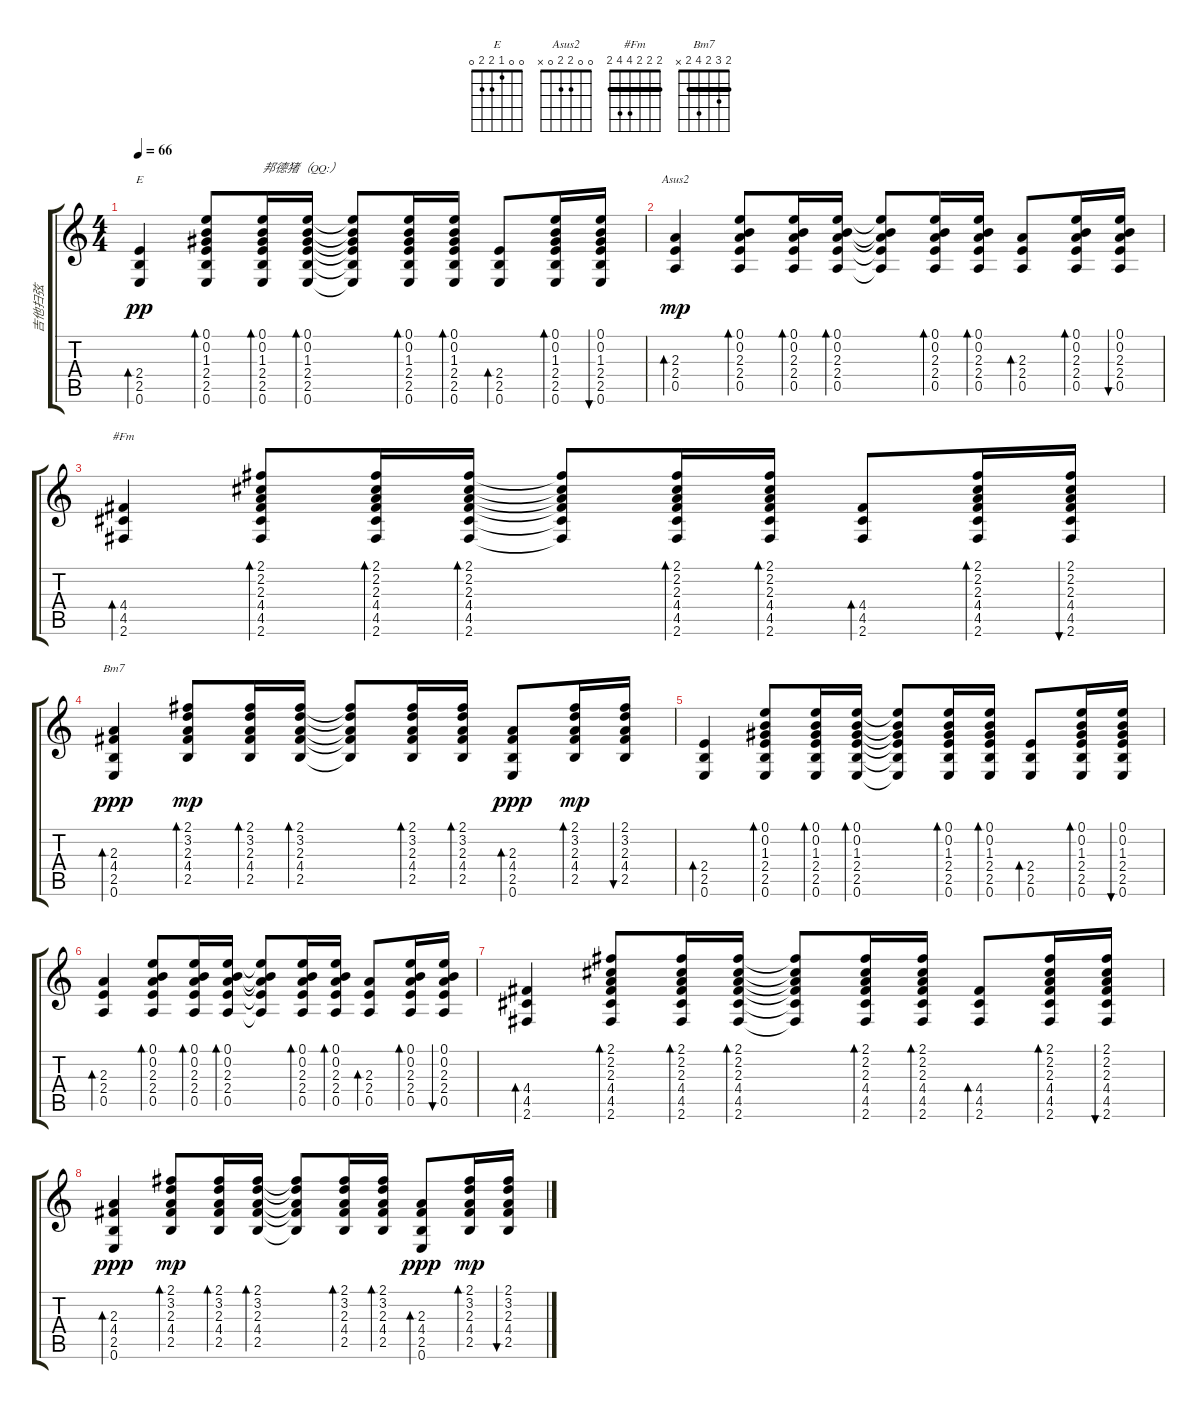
\track ("吉他扫弦" "吉他扫弦") {instrument acousticguitarsteel}
\staff {score tabs}
\tuning (E4 B3 G3 D3 A2 E2) {hide}
\chord ("E" 0 0 1 2 2 0)
\chord ("Asus2" 0 0 2 2 0 x)
\chord ("#Fm" 2 2 2 4 4 2) {barre 2}
\chord ("Bm7" 2 3 2 4 2 x) {barre 2}
\ts (4 4)
\tempo 66
\clef g2
\ks c
(2.4 2.5 0.6).4{bd 60 ch "E" dy pp} (0.1 0.2 1.3 2.4 2.5 0.6).8{bd 30} (0.1 0.2 1.3 2.4 2.5 0.6).16{bd 30 txt "邦德猪（QQ:）"} (0.1 0.2 1.3 2.4 2.5 0.6).16{bd 30} (0.1{t} 0.2{t} 1.3{t} 2.4{t} 2.5{t} 0.6{t}).8 (0.1 0.2 1.3 2.4 2.5 0.6).16{bd 30} (0.1 0.2 1.3 2.4 2.5 0.6).16{bd 30} (2.4 2.5 0.6).8{bd 30} (0.1 0.2 1.3 2.4 2.5 0.6).16{bd 30} (0.1 0.2 1.3 2.4 2.5 0.6).16{bu 30} |
(2.3 2.4 0.5).4{bd 60 ch "Asus2" dy mp} (0.1 0.2 2.3 2.4 0.5).8{bd 30} (0.1 0.2 2.3 2.4 0.5).16{bd 30} (0.1 0.2 2.3 2.4 0.5).16{bd 30} (0.1{t} 0.2{t} 2.3{t} 2.4{t} 0.5{t}).8 (0.1 0.2 2.3 2.4 0.5).16{bd 30} (0.1 0.2 2.3 2.4 0.5).16{bd 30} (2.3 2.4 0.5).8{bd 30} (0.1 0.2 2.3 2.4 0.5).16{bd 30} (0.1 0.2 2.3 2.4 0.5).16{bu 30} |
(4.4 4.5 2.6).4{bd 60 ch "#Fm"} (2.1 2.2 2.3 4.4 4.5 2.6).8{bd 30} (2.1 2.2 2.3 4.4 4.5 2.6).16{bd 30} (2.1 2.2 2.3 4.4 4.5 2.6).16{bd 30} (2.1{t} 2.2{t} 2.3{t} 4.4{t} 4.5{t} 2.6{t}).8 (2.1 2.2 2.3 4.4 4.5 2.6).16{bd 30} (2.1 2.2 2.3 4.4 4.5 2.6).16{bd 30} (4.4 4.5 2.6).8{bd 30} (2.1 2.2 2.3 4.4 4.5 2.6).16{bd 30} (2.1 2.2 2.3 4.4 4.5 2.6).16{bu 30} |
(2.3 4.4 2.5 0.6).4{bd 30 ch "Bm7" dy ppp} (2.1 3.2 2.3 4.4 2.5).8{bd 30 dy mp} (2.1 3.2 2.3 4.4 2.5).16{bd 30} (2.1 3.2 2.3 4.4 2.5).16{bd 30} (2.1{t} 3.2{t} 2.3{t} 4.4{t} 2.5{t}).8 (2.1 3.2 2.3 4.4 2.5).16{bd 30} (2.1 3.2 2.3 4.4 2.5).16{bd 30} (2.3 4.4 2.5 0.6).8{bd 30 dy ppp} (2.1 3.2 2.3 4.4 2.5).16{bd 30 dy mp} (2.1 3.2 2.3 4.4 2.5).16{bu 30} |
(2.4 2.5 0.6).4{bd 60} (0.1 0.2 1.3 2.4 2.5 0.6).8{bd 30} (0.1 0.2 1.3 2.4 2.5 0.6).16{bd 30} (0.1 0.2 1.3 2.4 2.5 0.6).16{bd 30} (0.1{t} 0.2{t} 1.3{t} 2.4{t} 2.5{t} 0.6{t}).8 (0.1 0.2 1.3 2.4 2.5 0.6).16{bd 30} (0.1 0.2 1.3 2.4 2.5 0.6).16{bd 30} (2.4 2.5 0.6).8{bd 30} (0.1 0.2 1.3 2.4 2.5 0.6).16{bd 30} (0.1 0.2 1.3 2.4 2.5 0.6).16{bu 30} |
(2.3 2.4 0.5).4{bd 60} (0.1 0.2 2.3 2.4 0.5).8{bd 30} (0.1 0.2 2.3 2.4 0.5).16{bd 30} (0.1 0.2 2.3 2.4 0.5).16{bd 30} (0.1{t} 0.2{t} 2.3{t} 2.4{t} 0.5{t}).8 (0.1 0.2 2.3 2.4 0.5).16{bd 30} (0.1 0.2 2.3 2.4 0.5).16{bd 30} (2.3 2.4 0.5).8{bd 30} (0.1 0.2 2.3 2.4 0.5).16{bd 30} (0.1 0.2 2.3 2.4 0.5).16{bu 30} |
(4.4 4.5 2.6).4{bd 60} (2.1 2.2 2.3 4.4 4.5 2.6).8{bd 30} (2.1 2.2 2.3 4.4 4.5 2.6).16{bd 30} (2.1 2.2 2.3 4.4 4.5 2.6).16{bd 30} (2.1{t} 2.2{t} 2.3{t} 4.4{t} 4.5{t} 2.6{t}).8 (2.1 2.2 2.3 4.4 4.5 2.6).16{bd 30} (2.1 2.2 2.3 4.4 4.5 2.6).16{bd 30} (4.4 4.5 2.6).8{bd 30} (2.1 2.2 2.3 4.4 4.5 2.6).16{bd 30} (2.1 2.2 2.3 4.4 4.5 2.6).16{bu 30} |
(2.3 4.4 2.5 0.6).4{bd 30 dy ppp} (2.1 3.2 2.3 4.4 2.5).8{bd 30 dy mp} (2.1 3.2 2.3 4.4 2.5).16{bd 30} (2.1 3.2 2.3 4.4 2.5).16{bd 30} (2.1{t} 3.2{t} 2.3{t} 4.4{t} 2.5{t}).8 (2.1 3.2 2.3 4.4 2.5).16{bd 30} (2.1 3.2 2.3 4.4 2.5).16{bd 30} (2.3 4.4 2.5 0.6).8{bd 30 dy ppp} (2.1 3.2 2.3 4.4 2.5).16{bd 30 dy mp} (2.1 3.2 2.3 4.4 2.5).16{bu 30}
